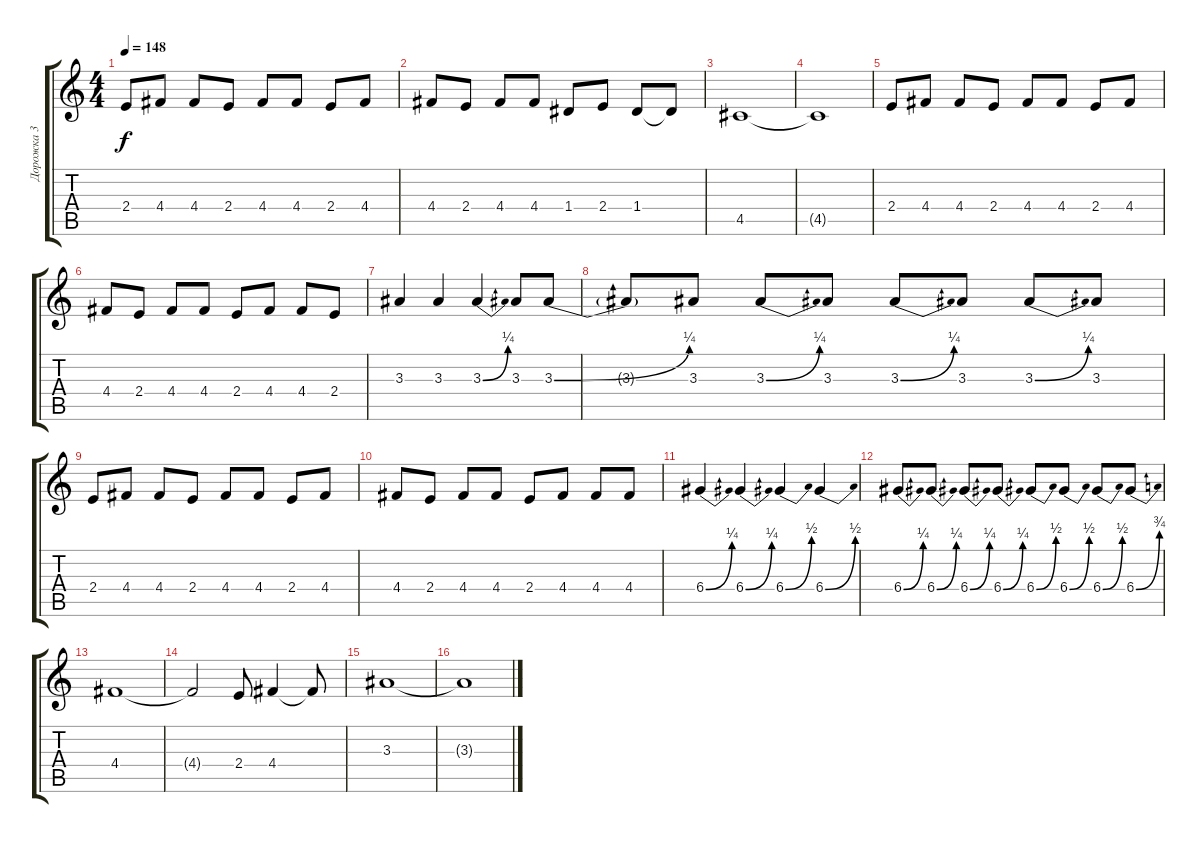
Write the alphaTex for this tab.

\track ("Дорожка 3" "Дорожка 3") {instrument overdrivenguitar}
\staff {score tabs}
\tuning (E4 B3 G3 D3 A2 E2) {hide}
\ts (4 4)
\tempo 148
\clef g2
\ks c
2.4.8{dy f} 4.4.8 4.4.8 2.4.8 4.4.8 4.4.8 2.4.8 4.4.8 |
4.4.8 2.4.8 4.4.8 4.4.8 1.4.8 2.4.8 1.4.8 1.4{t}.8 |
4.5.1 |
4.5{t}.1 |
2.4.8 4.4.8 4.4.8 2.4.8 4.4.8 4.4.8 2.4.8 4.4.8 |
4.4.8 2.4.8 4.4.8 4.4.8 2.4.8 4.4.8 4.4.8 2.4.8 |
3.3.4 3.3.4 3.3{be (bend 0 0 60 1)}.4 3.3.8 3.3{be (bend 0 0 60 1)}.8 |
3.3{t}.8 3.3.8 3.3{be (bend 0 0 60 1)}.8 3.3.8 3.3{be (bend 0 0 60 1)}.8 3.3.8 3.3{be (bend 0 0 60 1)}.8 3.3.8 |
2.4.8 4.4.8 4.4.8 2.4.8 4.4.8 4.4.8 2.4.8 4.4.8 |
4.4.8 2.4.8 4.4.8 4.4.8 2.4.8 4.4.8 4.4.8 4.4.8 |
6.4{be (bend 0 0 60 1)}.4 6.4{be (bend 0 0 60 1)}.4 6.4{be (bend 0 0 60 2)}.4 6.4{be (bend 0 0 60 2)}.4 |
6.4{be (bend 0 0 60 1)}.8 6.4{be (bend 0 0 60 1)}.8 6.4{be (bend 0 0 60 1)}.8 6.4{be (bend 0 0 60 1)}.8 6.4{be (bend 0 0 60 2)}.8 6.4{be (bend 0 0 60 2)}.8 6.4{be (bend 0 0 60 2)}.8 6.4{be (bend 0 0 60 3)}.8 |
4.4.1 |
4.4{t}.2 2.4.8 4.4.4 4.4{t}.8 |
3.3.1 |
3.3{t}.1
